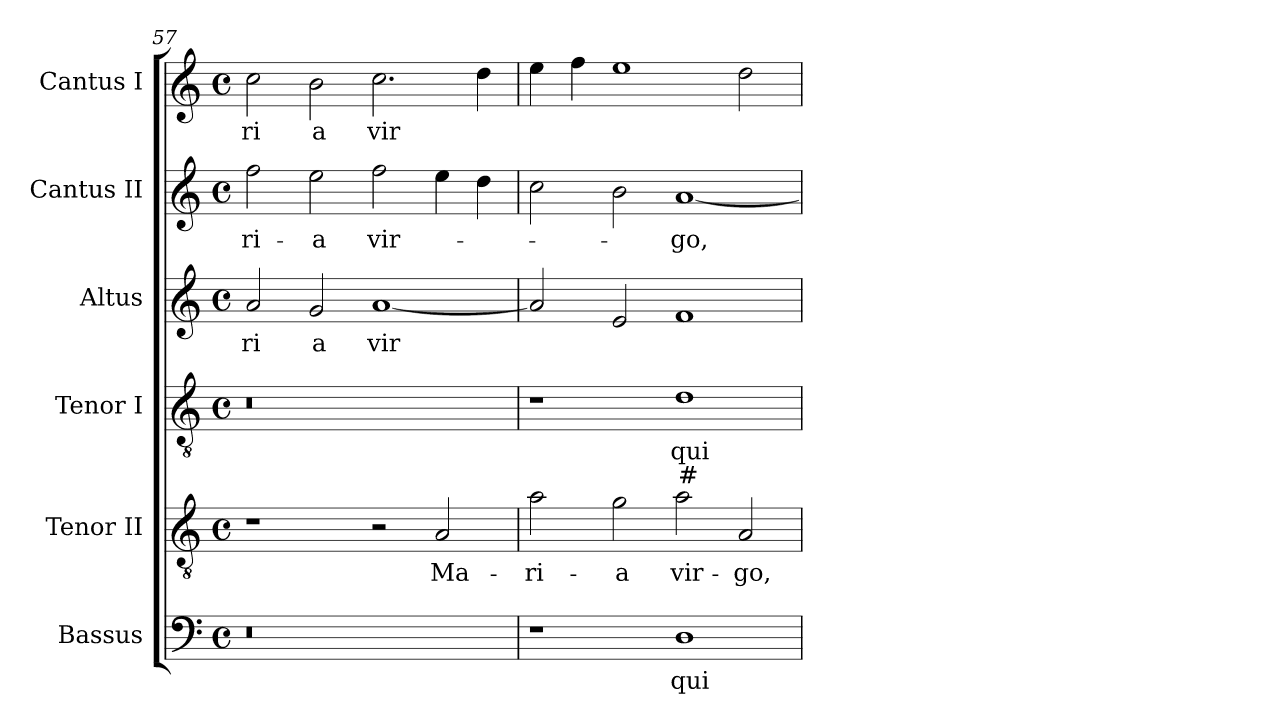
**kern	**text	**kern	**text	**kern	**text	**text	**kern	**text	**kern	**text	**kern	**text
*part6	*part6	*part5	*part5	*part4	*part4	*part4	*part3	*part3	*part2	*part2	*part1	*part1
*staff6	*staff6	*staff5	*staff5	*staff4	*staff4	*staff4	*staff3	*staff3	*staff2	*staff2	*staff1	*staff1
*I"Bassus	*	*I"Tenor II	*	*I"Tenor I	*	*	*I"Altus	*	*I"Cantus II	*	*I"Cantus I	*
*clefF4	*	*clefGv2	*	*clefGv2	*	*	*clefG2	*	*clefG2	*	*clefG2	*
*M4/4	*	*M4/4	*	*M4/4	*	*	*M4/4	*	*M4/4	*	*M4/4	*
*met(c)	*	*met(c)	*	*met(c)	*	*	*met(c)	*	*met(c)	*	*met(c)	*
=57	=57	=57	=57	=57	=57	=57	=57	=57	=57	=57	=57	=57
!	!	!	!	!	!	!	!	!LO:LY:b:cj	!	!LO:LY:b:cj	!	!LO:LY:b:cj
0r	.	1r	.	0r	.	.	2a/	ri	2ff\	-ri-	2cc\	ri
!	!	!	!	!	!	!	!	!LO:LY:b:cj	!	!LO:LY:b:cj	!	!LO:LY:b:cj
.	.	.	.	.	.	.	2g/	a	2ee\	-a	2b\	a
!	!	!	!	!	!	!	!	!LO:LY:b:cj	!	!LO:LY:b	!	!LO:LY:b
.	.	2r	.	.	.	.	[<1a	vir	2ff\	vir-	2.cc\	vir
!	!	!	!LO:LY:b:cj	!	!	!	!	!	!	!	!	!
.	.	2A/	Ma-	.	.	.	.	.	4ee\	.	.	.
.	.	.	.	.	.	.	.	.	4dd\	.	4dd\	.
=58	=58	=58	=58	=58	=58	=58	=58	=58	=58	=58	=58	=58
!	!	!	!LO:LY:b:cj	!	!	!	!	!	!	!	!	!
1r	.	2a\	-ri-	1r	.	.	2a/]	.	2cc\	.	4ee\	.
.	.	.	.	.	.	.	.	.	.	.	4ff\	.
!	!	!	!LO:LY:b:cj	!	!	!	!	!	!	!	!	!
.	.	2g\	-a	.	.	.	2e/	.	2b\	.	1ee	.
!	!LO:LY:b:cj	!	!LO:LY:b:cj	!	!LO:LY:b:cj	!LO:LY:b:rj	!	!	!	!LO:LY:b:cj	!	!
1D	qui	2a\	vir-	1d	qui	#-	1f	.	[<1a	-go,	.	.
!	!	!	!LO:LY:b:cj	!	!	!	!	!	!	!	!	!
.	.	2A/	-go,	.	.	.	.	.	.	.	2dd\	.
=	=	=	=	=	=	=	=	=	=	=	=	=
*-	*-	*-	*-	*-	*-	*-	*-	*-	*-	*-	*-	*-
